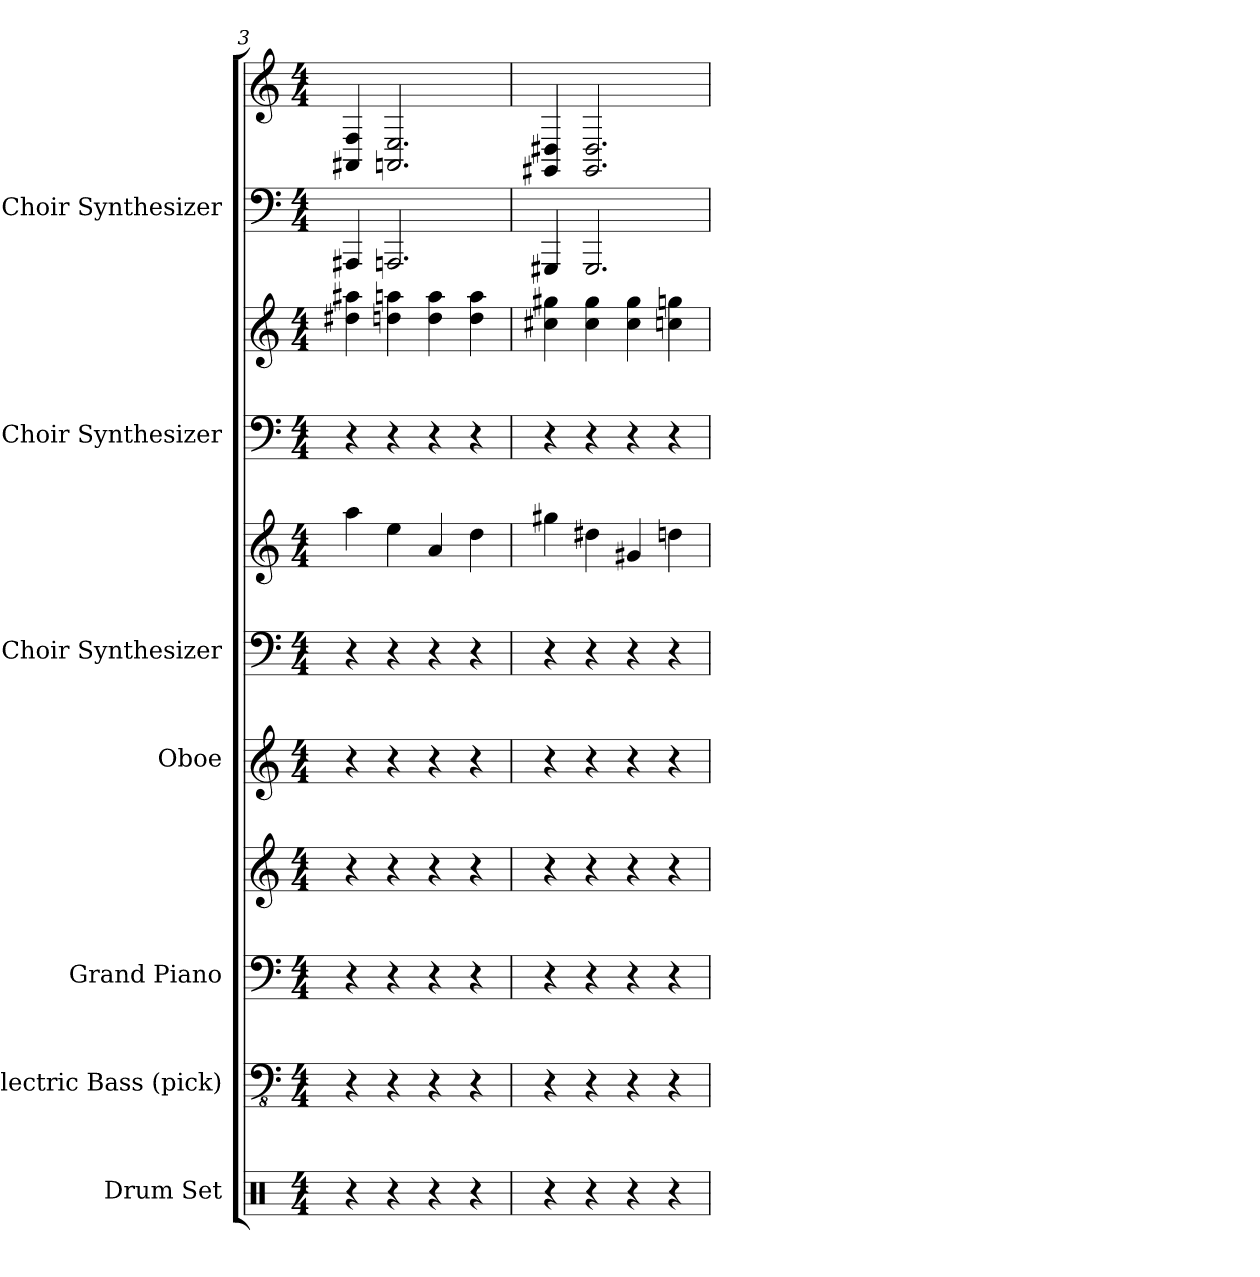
**kern	**kern	**kern	**kern	**kern	**kern	**kern	**kern	**kern	**kern	**kern
*part7	*part6	*part5	*part5	*part4	*part3	*part3	*part2	*part2	*part1	*part1
*staff11	*staff10	*staff9	*staff8	*staff7	*staff6	*staff5	*staff4	*staff3	*staff2	*staff1
*I"Drum Set	*I"Electric Bass (pick)	*I"Grand Piano	*	*I"Oboe	*I"Choir Synthesizer	*	*I"Choir Synthesizer	*	*I"Choir Synthesizer	*
*I'Drums	*I'El. Bass	*I'Pno.	*	*I'Ob.	*I'Synth.	*	*I'Synth.	*	*I'Synth.	*
*clefX	*clefFv4	*clefF4	*clefG2	*clefG2	*clefF4	*clefG2	*clefF4	*clefG2	*clefF4	*clefG2
*k[]	*k[]	*k[]	*k[]	*k[]	*k[]	*k[]	*k[]	*k[]	*k[]	*k[]
*M4/4	*M4/4	*M4/4	*M4/4	*M4/4	*M4/4	*M4/4	*M4/4	*M4/4	*M4/4	*M4/4
=3	=3	=3	=3	=3	=3	=3	=3	=3	=3	=3
4r	4r	4r	4r	4r	4r	4aa	4r	4dd#X 4aa#X	4AAA#X	4AA#X 4F
4r	4r	4r	4r	4r	4r	4ee	4r	4ddn 4aan	2.AAAn	2.AAn 2.E
4r	4r	4r	4r	4r	4r	4a	4r	4dd 4aa	.	.
4r	4r	4r	4r	4r	4r	4dd	4r	4dd 4aa	.	.
=4	=4	=4	=4	=4	=4	=4	=4	=4	=4	=4
4r	4r	4r	4r	4r	4r	4gg#X	4r	4cc#X 4gg#X	4GGG#X	4GG#X 4D#X
4r	4r	4r	4r	4r	4r	4dd#X	4r	4gg# 4cc#	2.GGG#	2.D# 2.GG#
4r	4r	4r	4r	4r	4r	4g#X	4r	4cc# 4gg#	.	.
4r	4r	4r	4r	4r	4r	4ddn	4r	4ccn 4ggn	.	.
=	=	=	=	=	=	=	=	=	=	=
*-	*-	*-	*-	*-	*-	*-	*-	*-	*-	*-
